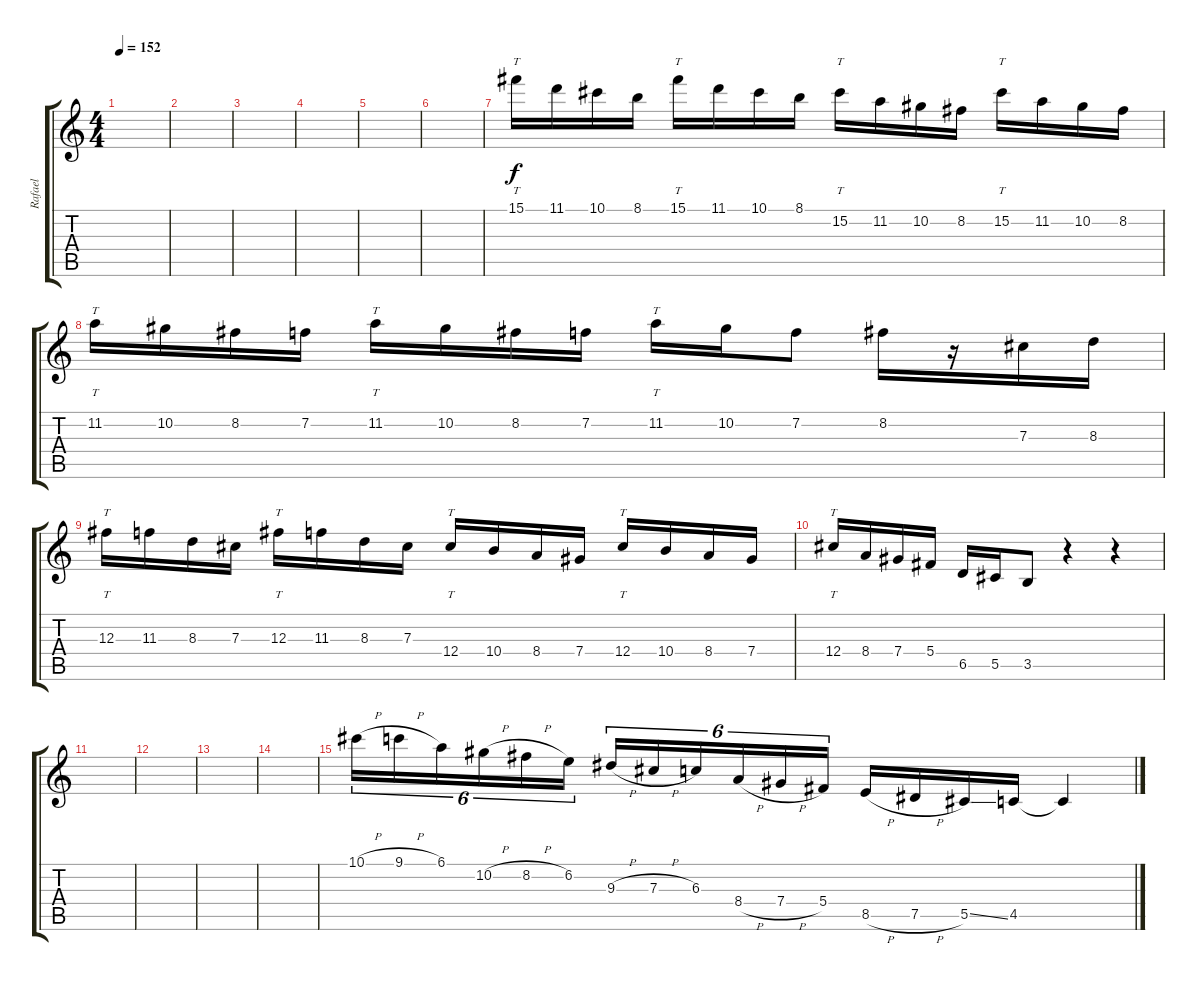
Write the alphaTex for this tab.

\track ("Rafael" "Rafael") {instrument distortionguitar}
\staff {score tabs}
\tuning (Eb4 Bb3 Gb3 Db3 Ab2 Eb2) {hide}
\ts (4 4)
\tempo 152
\clef g2
\ks c
|
|
|
|
|
|
15.1.16{tt instrument harpsichord} 11.1.16 10.1.16 8.1.16 15.1.16{tt} 11.1.16 10.1.16 8.1.16 15.2.16{tt} 11.2.16 10.2.16 8.2.16 15.2.16{tt} 11.2.16 10.2.16 8.2.16 |
11.2.16{tt} 10.2.16 8.2.16 7.2.16 11.2.16{tt} 10.2.16 8.2.16 7.2.16 11.2.16{tt} 10.2.16 7.2.8 8.2.16 r.16 7.3.16 8.3.16 |
12.3.16{tt} 11.3.16 8.3.16 7.3.16 12.3.16{tt} 11.3.16 8.3.16 7.3.16 12.4.16{tt} 10.4.16 8.4.16 7.4.16 12.4.16{tt} 10.4.16 8.4.16 7.4.16 |
12.4.16{tt} 8.4.16 7.4.16 5.4.16 6.5.16 5.5.16 3.5.8 r.4 r.4 |
|
|
|
|
10.1{h}.16{tu (6 4)} 9.1{h}.16{tu (6 4)} 6.1.16{tu (6 4)} 10.2{h}.16{tu (6 4)} 8.2{h}.16{tu (6 4)} 6.2.16{tu (6 4)} 9.3{h}.16{tu (6 4)} 7.3{h}.16{tu (6 4)} 6.3.16{tu (6 4)} 8.4{h}.16{tu (6 4)} 7.4{h}.16{tu (6 4)} 5.4.16{tu (6 4)} 8.5{h}.16 7.5{h}.16 5.5{ss}.16 4.5.16 4.5{t}.4
